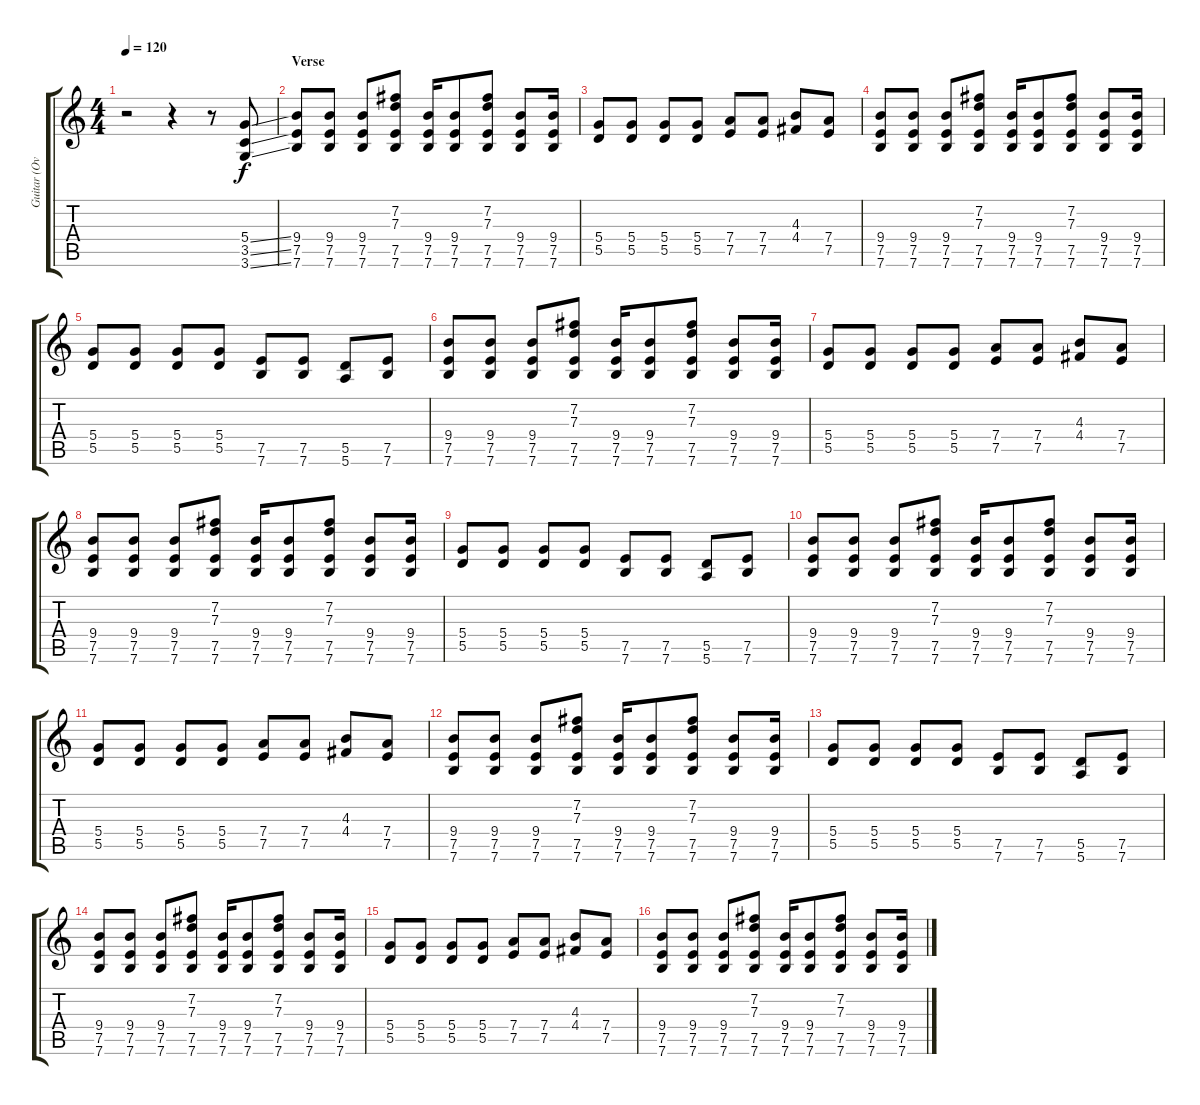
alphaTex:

\track ("Guitar (Overdrive)" "Guitar (Ov") {instrument overdrivenguitar}
\staff {score tabs}
\tuning (E4 B3 G3 D3 A2 E2) {hide}
\ts (4 4)
\tempo 120
\clef g2
\ks c
r.2{dy f} r.4 r.8 (5.4{ss} 3.5{ss} 3.6{ss}).8 |
\section ("" "Verse")
(9.4 7.5 7.6).8 (9.4 7.5 7.6).8 (9.4 7.5 7.6).8 (7.2 7.3 7.5 7.6).8 (9.4 7.5 7.6).16 (9.4 7.5 7.6).8 (7.2 7.3 7.5 7.6).8 (9.4 7.5 7.6).8 (9.4 7.5 7.6).16 |
(5.4 5.5).8 (5.4 5.5).8 (5.4 5.5).8 (5.4 5.5).8 (7.4 7.5).8 (7.4 7.5).8 (4.3 4.4).8 (7.4 7.5).8 |
(9.4 7.5 7.6).8 (9.4 7.5 7.6).8 (9.4 7.5 7.6).8 (7.2 7.3 7.5 7.6).8 (9.4 7.5 7.6).16 (9.4 7.5 7.6).8 (7.2 7.3 7.5 7.6).8 (9.4 7.5 7.6).8 (9.4 7.5 7.6).16 |
(5.4 5.5).8 (5.4 5.5).8 (5.4 5.5).8 (5.4 5.5).8 (7.5 7.6).8 (7.5 7.6).8 (5.5 5.6).8 (7.5 7.6).8 |
(9.4 7.5 7.6).8 (9.4 7.5 7.6).8 (9.4 7.5 7.6).8 (7.2 7.3 7.5 7.6).8 (9.4 7.5 7.6).16 (9.4 7.5 7.6).8 (7.2 7.3 7.5 7.6).8 (9.4 7.5 7.6).8 (9.4 7.5 7.6).16 |
(5.4 5.5).8 (5.4 5.5).8 (5.4 5.5).8 (5.4 5.5).8 (7.4 7.5).8 (7.4 7.5).8 (4.3 4.4).8 (7.4 7.5).8 |
(9.4 7.5 7.6).8 (9.4 7.5 7.6).8 (9.4 7.5 7.6).8 (7.2 7.3 7.5 7.6).8 (9.4 7.5 7.6).16 (9.4 7.5 7.6).8 (7.2 7.3 7.5 7.6).8 (9.4 7.5 7.6).8 (9.4 7.5 7.6).16 |
(5.4 5.5).8 (5.4 5.5).8 (5.4 5.5).8 (5.4 5.5).8 (7.5 7.6).8 (7.5 7.6).8 (5.5 5.6).8 (7.5 7.6).8 |
(9.4 7.5 7.6).8 (9.4 7.5 7.6).8 (9.4 7.5 7.6).8 (7.2 7.3 7.5 7.6).8 (9.4 7.5 7.6).16 (9.4 7.5 7.6).8 (7.2 7.3 7.5 7.6).8 (9.4 7.5 7.6).8 (9.4 7.5 7.6).16 |
(5.4 5.5).8 (5.4 5.5).8 (5.4 5.5).8 (5.4 5.5).8 (7.4 7.5).8 (7.4 7.5).8 (4.3 4.4).8 (7.4 7.5).8 |
(9.4 7.5 7.6).8 (9.4 7.5 7.6).8 (9.4 7.5 7.6).8 (7.2 7.3 7.5 7.6).8 (9.4 7.5 7.6).16 (9.4 7.5 7.6).8 (7.2 7.3 7.5 7.6).8 (9.4 7.5 7.6).8 (9.4 7.5 7.6).16 |
(5.4 5.5).8 (5.4 5.5).8 (5.4 5.5).8 (5.4 5.5).8 (7.5 7.6).8 (7.5 7.6).8 (5.5 5.6).8 (7.5 7.6).8 |
(9.4 7.5 7.6).8 (9.4 7.5 7.6).8 (9.4 7.5 7.6).8 (7.2 7.3 7.5 7.6).8 (9.4 7.5 7.6).16 (9.4 7.5 7.6).8 (7.2 7.3 7.5 7.6).8 (9.4 7.5 7.6).8 (9.4 7.5 7.6).16 |
(5.4 5.5).8 (5.4 5.5).8 (5.4 5.5).8 (5.4 5.5).8 (7.4 7.5).8 (7.4 7.5).8 (4.3 4.4).8 (7.4 7.5).8 |
(9.4 7.5 7.6).8 (9.4 7.5 7.6).8 (9.4 7.5 7.6).8 (7.2 7.3 7.5 7.6).8 (9.4 7.5 7.6).16 (9.4 7.5 7.6).8 (7.2 7.3 7.5 7.6).8 (9.4 7.5 7.6).8 (9.4 7.5 7.6).16
